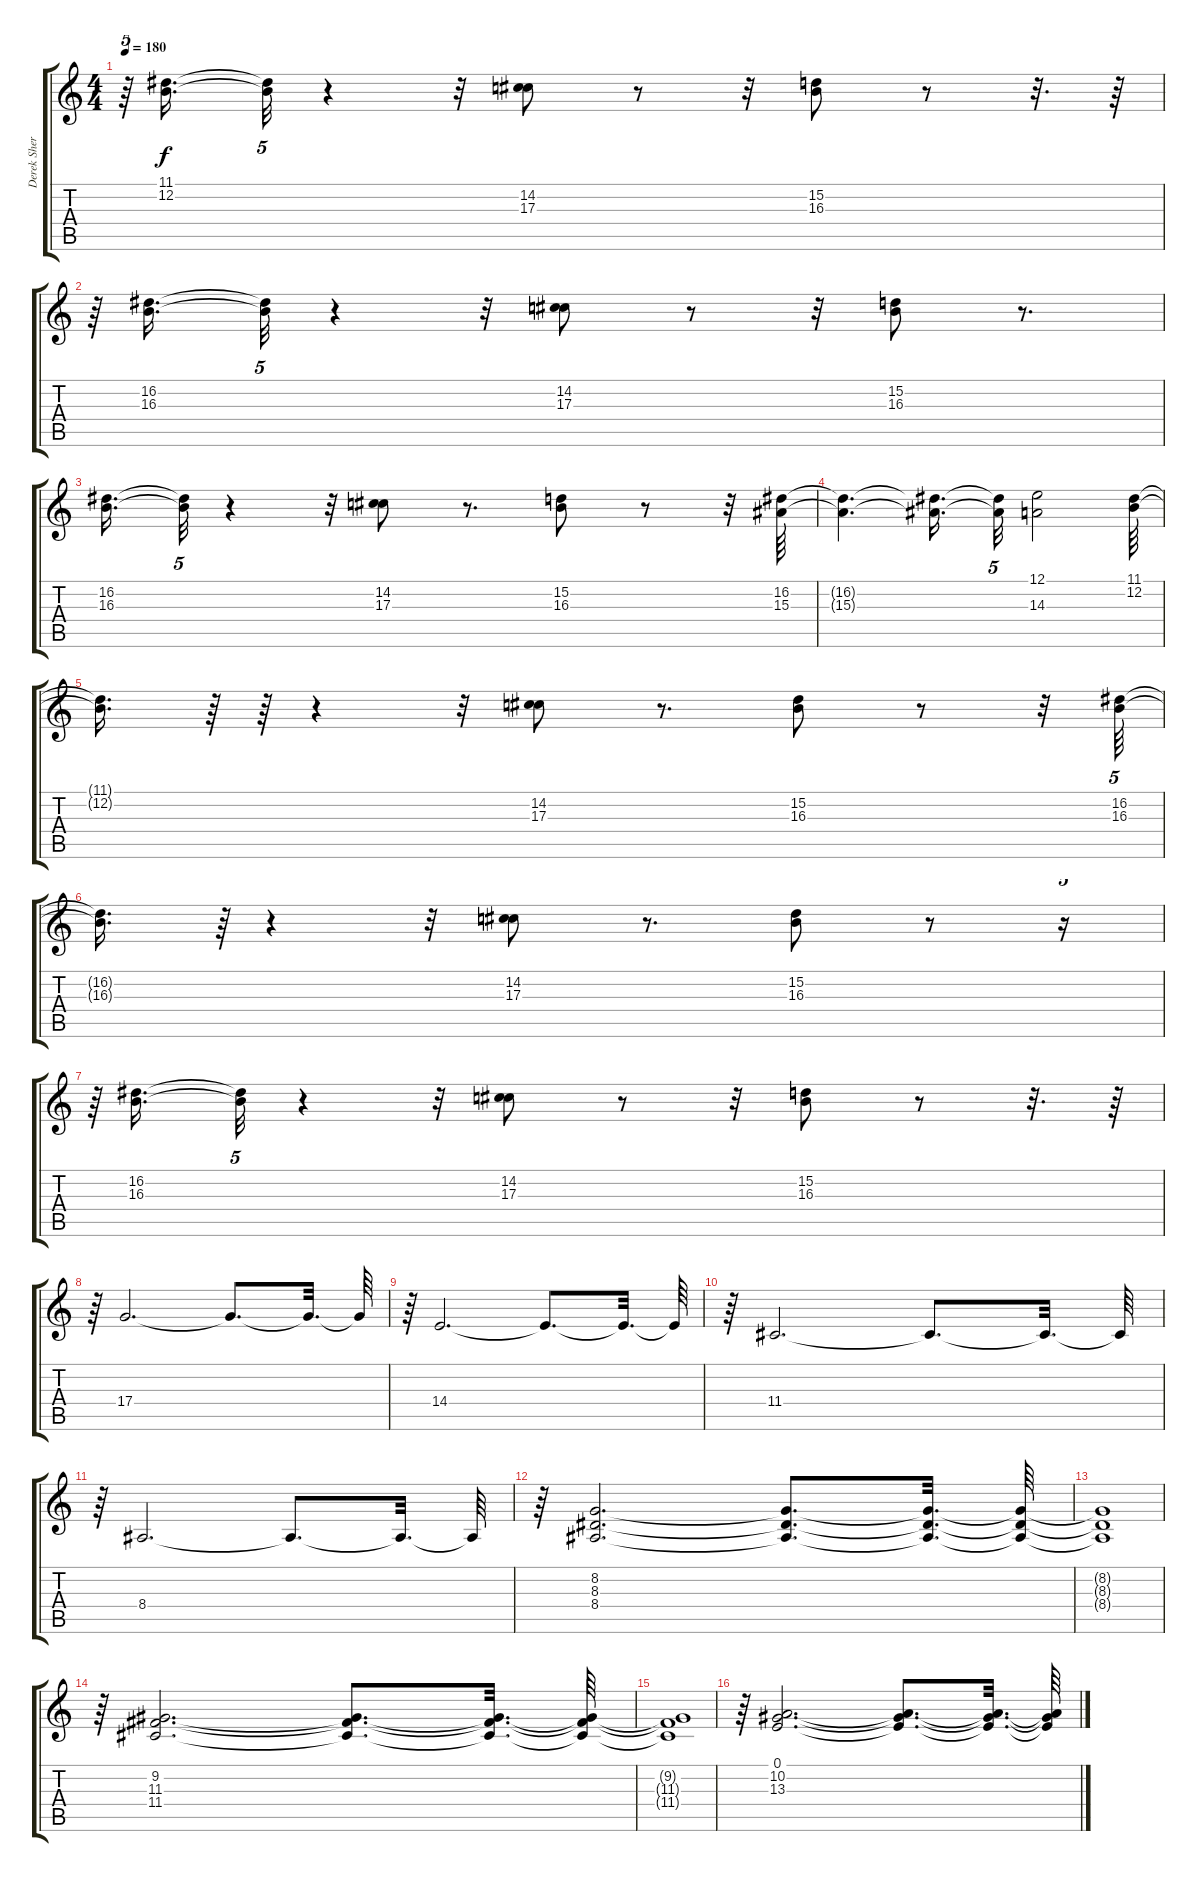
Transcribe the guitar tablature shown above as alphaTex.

\track ("Derek Sherinian" "Derek Sher") {instrument rockorgan}
\staff {score tabs}
\tuning (E4 B3 G3 D3 A2 E2) {hide}
\ts (4 4)
\tempo 180
\clef g2
\ks c
r.64{tu (5 4) dy f} (11.1 12.2).16{d instrument brightacousticpiano} (11.1{t} 12.2{t}).32{tu (5 4)} r.4 r.32 (14.2 17.3).8 r.8 r.32 (15.2 16.3).8 r.8 r.32{d} r.64 |
r.64 (16.2 16.3).16{d} (16.2{t} 16.3{t}).32{tu (5 4)} r.4 r.32 (14.2 17.3).8 r.8 r.32 (15.2 16.3).8 r.8{d} |
(16.2 16.3).16{d} (16.2{t} 16.3{t}).32{tu (5 4)} r.4 r.32 (14.2 17.3).8 r.8{d} (15.2 16.3).8 r.8 r.32 (16.2 15.3).64 |
(16.2{t} 15.3{t}).4{d} (16.2{t} 15.3{t}).16{d} (16.2{t} 15.3{t}).32{tu (5 4)} (12.1 14.3).2 (11.1 12.2).64{instrument brightacousticpiano} |
(11.1{t} 12.2{t}).16{d} r.64 r.64 r.4 r.32 (14.2 17.3).8 r.8{d} (15.2 16.3).8 r.8 r.32 (16.2 16.3).64{tu (5 4)} |
(16.2{t} 16.3{t}).16{d} r.64{tu (5 4)} r.4 r.32 (14.2 17.3).8 r.8{d} (15.2 16.3).8 r.8 r.16{tu (5 4)} |
r.64{tu (5 4)} (16.2 16.3).16{d} (16.2{t} 16.3{t}).32{tu (5 4)} r.4 r.32 (14.2 17.3).8 r.8 r.32 (15.2 16.3).8 r.8 r.32{d} r.64 |
r.64 17.4.2{d instrument lead4chiff} 17.4{t}.8{d} 17.4{t}.32{d} 17.4{t}.64 |
r.64 14.4.2{d} 14.4{t}.8{d} 14.4{t}.32{d} 14.4{t}.64 |
r.64 11.4.2{d} 11.4{t}.8{d} 11.4{t}.32{d} 11.4{t}.64 |
r.64 8.4.2{d} 8.4{t}.8{d} 8.4{t}.32{d} 8.4{t}.64 |
r.64 (8.2 8.3 8.4).2{d instrument fx6goblins} (8.2{t} 8.3{t} 8.4{t}).8{d} (8.2{t} 8.3{t} 8.4{t}).32{d} (8.2{t} 8.3{t} 8.4{t}).64 |
(8.2{t} 8.3{t} 8.4{t}).1 |
r.64 (9.2 11.3 11.4).2{d} (9.2{t} 11.3{t} 11.4{t}).8{d} (9.2{t} 11.3{t} 11.4{t}).32{d} (9.2{t} 11.3{t} 11.4{t}).64 |
(9.2{t} 11.3{t} 11.4{t}).1 |
r.64 (0.1 10.2 13.3).2{d} (0.1{t} 10.2{t} 13.3{t}).8{d} (0.1{t} 10.2{t} 13.3{t}).32{d} (0.1{t} 10.2{t} 13.3{t}).64
